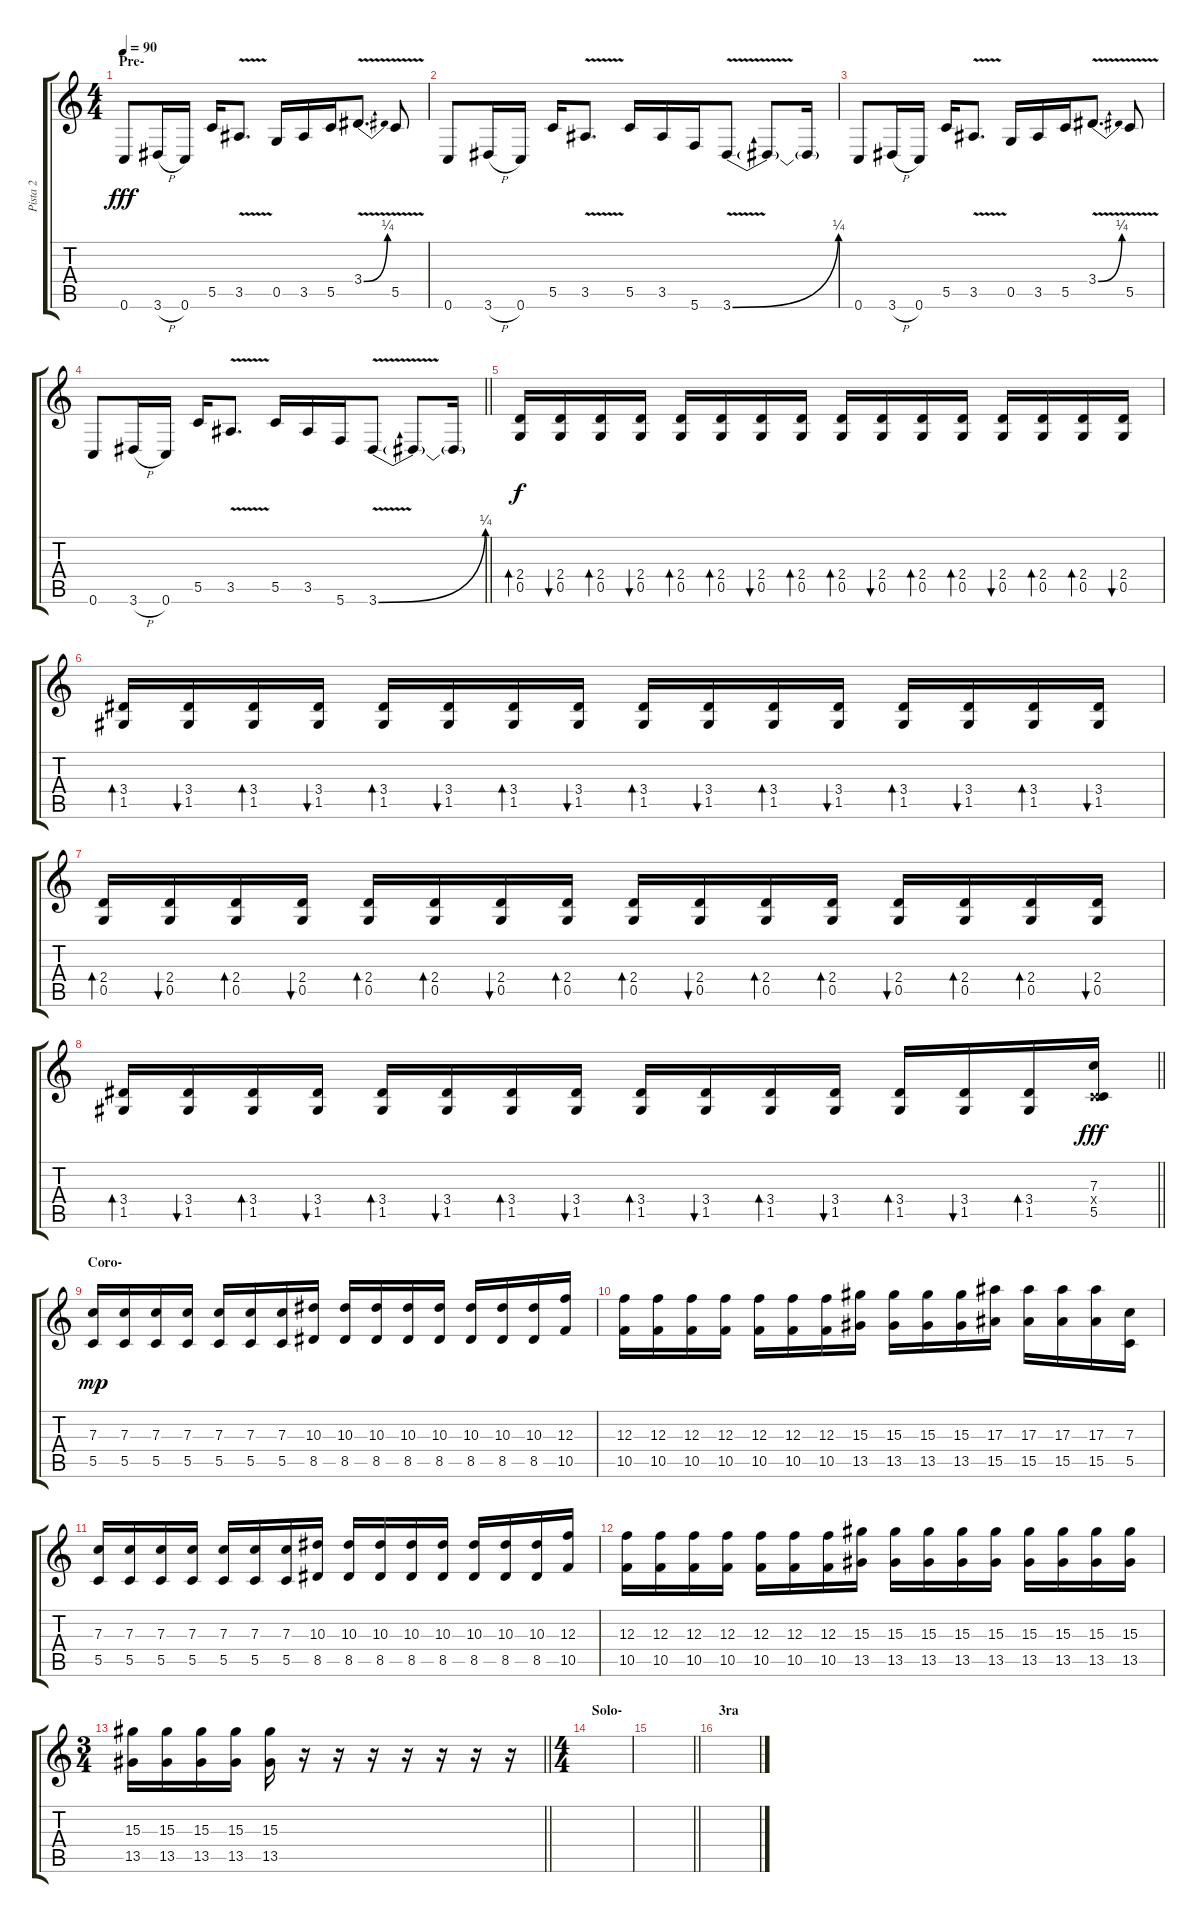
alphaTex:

\track ("Pista 2" "Pista 2") {instrument distortionguitar}
\staff {score tabs}
\tuning (D4 A3 F3 C3 G2 C2) {hide}
\ts (4 4)
\section ("" "Pre-")
\tempo 90
\clef g2
\ks c
0.6.8{dy fff} 3.6{h}.16 0.6.16 5.5.16 3.5{v}.8{d} 0.5.16 3.5.16 5.5.16 3.4{be (bend 0 0 60 1) v}.8{d} 5.5{v}.8 |
0.6.8 3.6{h}.16 0.6.16 5.5.16 3.5{v}.8{d} 5.5.16 3.5.16 5.6.16 3.6{be (bend 0 0 60 1) v}.8 3.6{t}.8 3.6{t}.16 |
0.6.8 3.6{h}.16 0.6.16 5.5.16 3.5{v}.8{d} 0.5.16 3.5.16 5.5.16 3.4{be (bend 0 0 60 1) v}.8{d} 5.5{v}.8 |
\barLineRight lightlight
0.6.8 3.6{h}.16 0.6.16 5.5.16 3.5{v}.8{d} 5.5.16 3.5.16 5.6.16 3.6{be (bend 0 0 60 1) v}.8 3.6{t}.8 3.6{t}.16 |
\section ("" "")
(2.4 0.5).16{bd 240 dy f} (2.4 0.5).16{bu 240} (2.4 0.5).16{bd 240} (2.4 0.5).16{bu 240} (2.4 0.5).16{bd 240} (2.4 0.5).16{bd 240} (2.4 0.5).16{bu 240} (2.4 0.5).16{bd 240} (2.4 0.5).16{bd 240} (2.4 0.5).16{bu 240} (2.4 0.5).16{bd 240} (2.4 0.5).16{bd 240} (2.4 0.5).16{bu 240} (2.4 0.5).16{bd 240} (2.4 0.5).16{bd 240} (2.4 0.5).16{bu 240} |
(3.4 1.5).16{bd 240} (3.4 1.5).16{bu 240} (3.4 1.5).16{bd 240} (3.4 1.5).16{bu 240} (3.4 1.5).16{bd 240} (3.4 1.5).16{bu 240} (3.4 1.5).16{bd 240} (3.4 1.5).16{bu 240} (3.4 1.5).16{bd 240} (3.4 1.5).16{bu 240} (3.4 1.5).16{bd 240} (3.4 1.5).16{bu 240} (3.4 1.5).16{bd 240} (3.4 1.5).16{bu 240} (3.4 1.5).16{bd 240} (3.4 1.5).16{bu 240} |
(2.4 0.5).16{bd 240} (2.4 0.5).16{bu 240} (2.4 0.5).16{bd 240} (2.4 0.5).16{bu 240} (2.4 0.5).16{bd 240} (2.4 0.5).16{bd 240} (2.4 0.5).16{bu 240} (2.4 0.5).16{bd 240} (2.4 0.5).16{bd 240} (2.4 0.5).16{bu 240} (2.4 0.5).16{bd 240} (2.4 0.5).16{bd 240} (2.4 0.5).16{bu 240} (2.4 0.5).16{bd 240} (2.4 0.5).16{bd 240} (2.4 0.5).16{bu 240} |
\barLineRight lightlight
(3.4 1.5).16{bd 240} (3.4 1.5).16{bu 240} (3.4 1.5).16{bd 240} (3.4 1.5).16{bu 240} (3.4 1.5).16{bd 240} (3.4 1.5).16{bu 240} (3.4 1.5).16{bd 240} (3.4 1.5).16{bu 240} (3.4 1.5).16{bd 240} (3.4 1.5).16{bu 240} (3.4 1.5).16{bd 240} (3.4 1.5).16{bu 240} (3.4 1.5).16{bd 240} (3.4 1.5).16{bu 240} (3.4 1.5).16{bd 240} (7.3 0.4{x} 5.5).16{dy fff} |
\section ("" "Coro-")
(7.3 5.5).16{dy mp} (7.3 5.5).16 (7.3 5.5).16 (7.3 5.5).16 (7.3 5.5).16 (7.3 5.5).16 (7.3 5.5).16 (10.3 8.5).16 (10.3 8.5).16 (10.3 8.5).16 (10.3 8.5).16 (10.3 8.5).16 (10.3 8.5).16 (10.3 8.5).16 (10.3 8.5).16 (12.3 10.5).16 |
(12.3 10.5).16 (12.3 10.5).16 (12.3 10.5).16 (12.3 10.5).16 (12.3 10.5).16 (12.3 10.5).16 (12.3 10.5).16 (15.3 13.5).16 (15.3 13.5).16 (15.3 13.5).16 (15.3 13.5).16 (17.3 15.5).16 (17.3 15.5).16 (17.3 15.5).16 (17.3 15.5).16 (7.3 5.5).16 |
(7.3 5.5).16 (7.3 5.5).16 (7.3 5.5).16 (7.3 5.5).16 (7.3 5.5).16 (7.3 5.5).16 (7.3 5.5).16 (10.3 8.5).16 (10.3 8.5).16 (10.3 8.5).16 (10.3 8.5).16 (10.3 8.5).16 (10.3 8.5).16 (10.3 8.5).16 (10.3 8.5).16 (12.3 10.5).16 |
(12.3 10.5).16 (12.3 10.5).16 (12.3 10.5).16 (12.3 10.5).16 (12.3 10.5).16 (12.3 10.5).16 (12.3 10.5).16 (15.3 13.5).16 (15.3 13.5).16 (15.3 13.5).16 (15.3 13.5).16 (15.3 13.5).16 (15.3 13.5).16 (15.3 13.5).16 (15.3 13.5).16 (15.3 13.5).16 |
\ts (3 4)
\barLineRight lightlight
(15.3 13.5).16 (15.3 13.5).16 (15.3 13.5).16 (15.3 13.5).16 (15.3 13.5).16 r.16 r.16 r.16 r.16 r.16 r.16 r.16 |
\ts (4 4)
\section ("" "Solo-")
|
\barLineRight lightlight
|
\section ("" "3ra")
